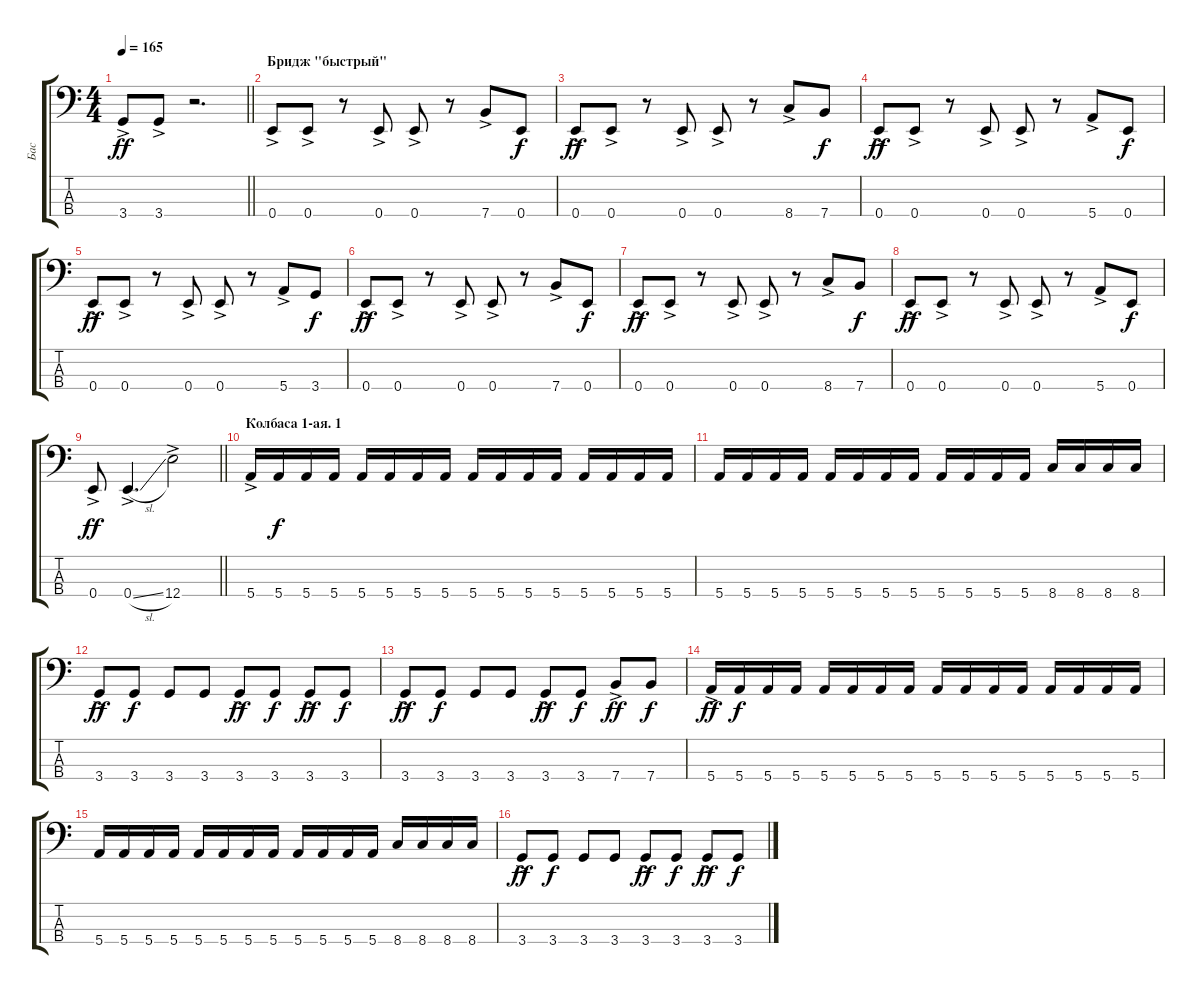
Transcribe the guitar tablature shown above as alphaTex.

\track ("Бас" "Бас") {instrument electricbasspick}
\staff {score tabs}
\tuning (G2 D2 A1 E1) {hide}
\ts (4 4)
\tempo 165
\clef f4
\barLineRight lightlight
\ks c
3.4{ac}.8{dy ff} 3.4{ac}.8 r.2{d} |
\section ("" "Бридж \"быстрый\"")
0.4{ac}.8 0.4{ac}.8 r.8 0.4{ac}.8 0.4{ac}.8 r.8 7.4{ac}.8 0.4.8{dy f} |
0.4{ac}.8{dy ff} 0.4{ac}.8 r.8 0.4{ac}.8 0.4{ac}.8 r.8 8.4{ac}.8 7.4.8{dy f} |
0.4{ac}.8{dy ff} 0.4{ac}.8 r.8 0.4{ac}.8 0.4{ac}.8 r.8 5.4{ac}.8 0.4.8{dy f} |
0.4{ac}.8{dy ff} 0.4{ac}.8 r.8 0.4{ac}.8 0.4{ac}.8 r.8 5.4{ac}.8 3.4.8{dy f} |
0.4{ac}.8{dy ff} 0.4{ac}.8 r.8 0.4{ac}.8 0.4{ac}.8 r.8 7.4{ac}.8 0.4.8{dy f} |
0.4{ac}.8{dy ff} 0.4{ac}.8 r.8 0.4{ac}.8 0.4{ac}.8 r.8 8.4{ac}.8 7.4.8{dy f} |
0.4{ac}.8{dy ff} 0.4{ac}.8 r.8 0.4{ac}.8 0.4{ac}.8 r.8 5.4{ac}.8 0.4.8{dy f} |
\barLineRight lightlight
0.4{ac}.8{dy ff} 0.4{sl ac}.4{d} 12.4{ac}.2 |
\section ("" "Колбаса 1-ая. 1")
5.4{ac}.16 5.4.16{dy f} 5.4.16 5.4.16 5.4.16 5.4.16 5.4.16 5.4.16 5.4.16 5.4.16 5.4.16 5.4.16 5.4.16 5.4.16 5.4.16 5.4.16 |
5.4.16 5.4.16 5.4.16 5.4.16 5.4.16 5.4.16 5.4.16 5.4.16 5.4.16 5.4.16 5.4.16 5.4.16 8.4.16 8.4.16 8.4.16 8.4.16 |
3.4{ac}.8{dy ff} 3.4.8{dy f} 3.4.8 3.4.8 3.4{ac}.8{dy ff} 3.4.8{dy f} 3.4{ac}.8{dy ff} 3.4.8{dy f} |
3.4{ac}.8{dy ff} 3.4.8{dy f} 3.4.8 3.4.8 3.4{ac}.8{dy ff} 3.4.8{dy f} 7.4{ac}.8{dy ff} 7.4.8{dy f} |
5.4{ac}.16{dy ff} 5.4.16{dy f} 5.4.16 5.4.16 5.4.16 5.4.16 5.4.16 5.4.16 5.4.16 5.4.16 5.4.16 5.4.16 5.4.16 5.4.16 5.4.16 5.4.16 |
5.4.16 5.4.16 5.4.16 5.4.16 5.4.16 5.4.16 5.4.16 5.4.16 5.4.16 5.4.16 5.4.16 5.4.16 8.4.16 8.4.16 8.4.16 8.4.16 |
3.4{ac}.8{dy ff} 3.4.8{dy f} 3.4.8 3.4.8 3.4{ac}.8{dy ff} 3.4.8{dy f} 3.4{ac}.8{dy ff} 3.4.8{dy f}
